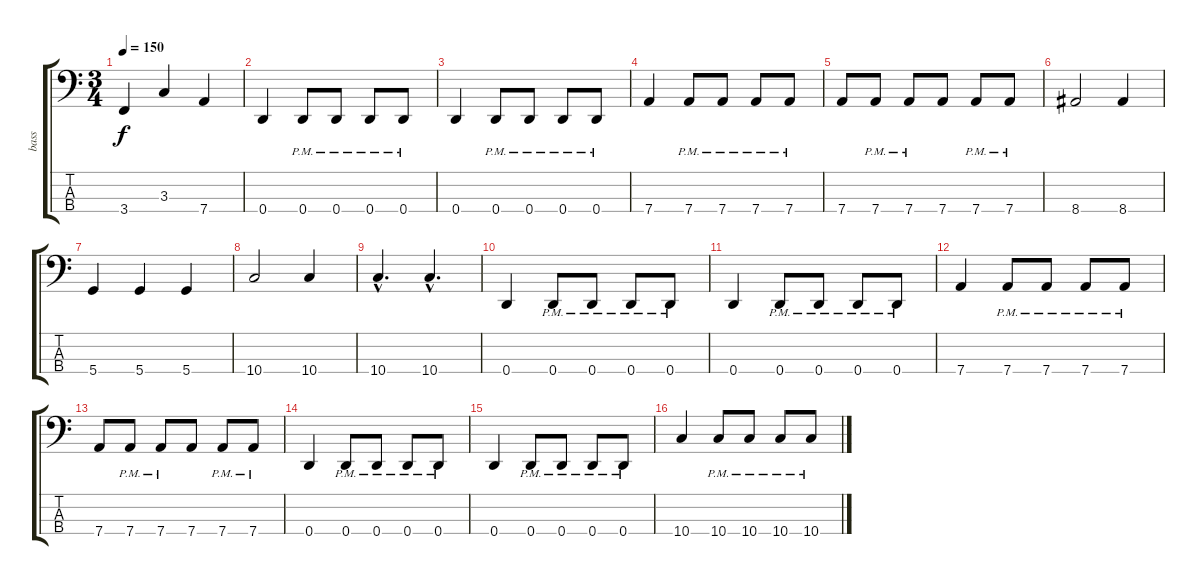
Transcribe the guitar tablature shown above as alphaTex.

\track ("bass" "bass") {instrument electricbassfinger}
\staff {score tabs}
\tuning (G2 D2 A1 D1) {hide}
\ts (3 4)
\tempo 150
\clef f4
\ks c
3.4.4{dy f} 3.3.4 7.4.4 |
0.4.4 0.4{pm}.8 0.4{pm}.8 0.4{pm}.8 0.4{pm}.8 |
0.4.4 0.4{pm}.8 0.4{pm}.8 0.4{pm}.8 0.4{pm}.8 |
7.4.4 7.4{pm}.8 7.4{pm}.8 7.4{pm}.8 7.4{pm}.8 |
7.4.8 7.4{pm}.8 7.4{pm}.8 7.4.8 7.4{pm}.8 7.4{pm}.8 |
8.4.2 8.4.4 |
5.4.4 5.4.4 5.4.4 |
10.4.2 10.4.4 |
10.4{hac}.4{d} 10.4{hac}.4{d} |
0.4.4 0.4{pm}.8 0.4{pm}.8 0.4{pm}.8 0.4{pm}.8 |
0.4.4 0.4{pm}.8 0.4{pm}.8 0.4{pm}.8 0.4{pm}.8 |
7.4.4 7.4{pm}.8 7.4{pm}.8 7.4{pm}.8 7.4{pm}.8 |
7.4.8 7.4{pm}.8 7.4{pm}.8 7.4.8 7.4{pm}.8 7.4{pm}.8 |
0.4.4 0.4{pm}.8 0.4{pm}.8 0.4{pm}.8 0.4{pm}.8 |
0.4.4 0.4{pm}.8 0.4{pm}.8 0.4{pm}.8 0.4{pm}.8 |
10.4.4 10.4{pm}.8 10.4{pm}.8 10.4{pm}.8 10.4{pm}.8
